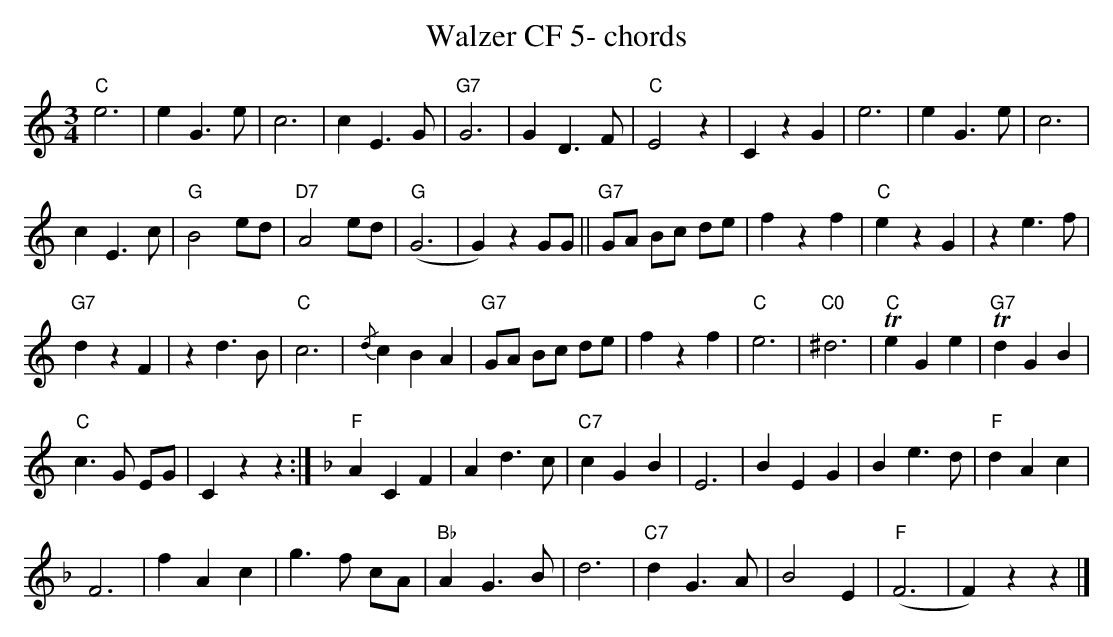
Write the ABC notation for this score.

X:1
T:Walzer CF 5- chords
M:3/4
L:1/4
K:Cmaj%%MIDI gchordon
"C"e3 | eG>e | c3 | cE>G | "G7"G3 | GD>F | "C"E2z | CzG | e3 | eG>e | c3 |
cE>c | "G"B2e/2d/2 | "D7"A2 e/2d/2 | "G"(G3 | G)zG/2G/2 || "G7"G/2A/2 B/2c/2 d/2e/2 | fzf | "C"ezG | ze>f |
"G7"dzF | zd>B | "C"c3 | {/d}cBA | "G7"G/2A/2 B/2c/2 d/2e/2 | fzf | "C"e3 | "C0"^d3 | "C"TeGe | "G7"TdGB |
"C"c>G E/2G/2 | Czz :| [K:Fmaj] "F"ACF | Ad>c | "C7"cGB | E3 | BEG | Be>d | "F"dAc |
F3 | fAc | g>f c/2A/2 | "Bb"AG>B | d3 | "C7"dG>A | B2E | "F"(F3 | F)zz |]
